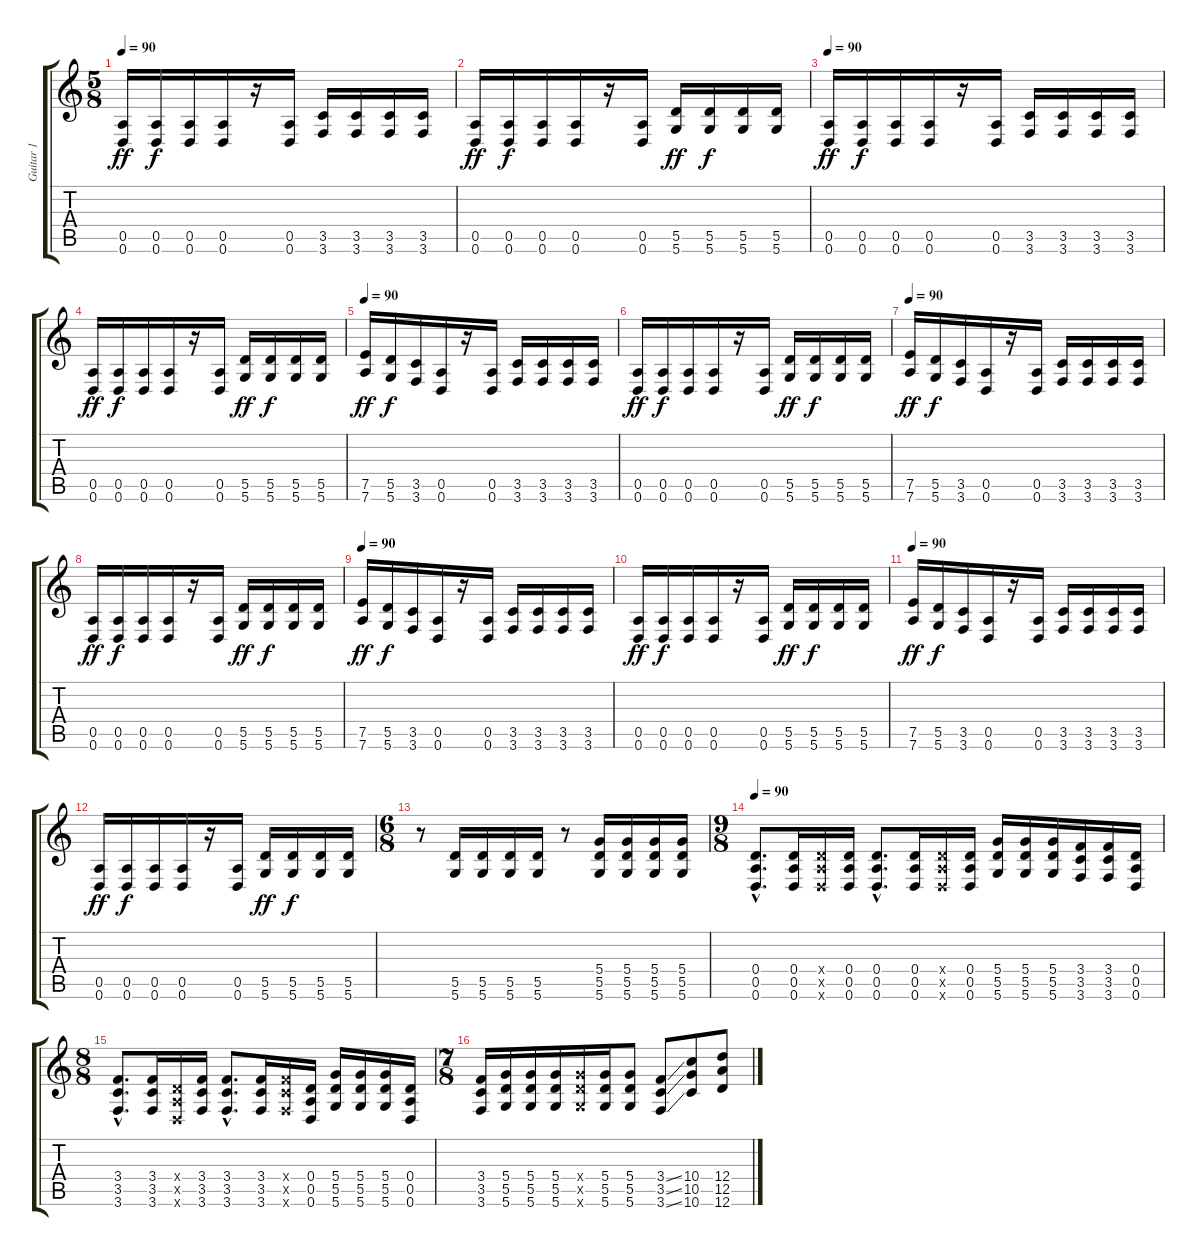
\track ("Guitar 1" "Guitar 1") {instrument distortionguitar}
\staff {score tabs}
\tuning (E4 B3 G3 D3 A2 D2) {hide}
\ts (5 8)
\tempo 90
\clef g2
\ks c
(0.5 0.6).16{dy ff volume 8 instrument overdrivenguitar} (0.5 0.6).16{dy f} (0.5 0.6).16 (0.5 0.6).16 r.16 (0.5 0.6).16 (3.5 3.6).16 (3.5 3.6).16 (3.5 3.6).16 (3.5 3.6).16 |
(0.5 0.6).16{dy ff} (0.5 0.6).16{dy f} (0.5 0.6).16 (0.5 0.6).16 r.16 (0.5 0.6).16 (5.5 5.6).16{dy ff} (5.5 5.6).16{dy f} (5.5 5.6).16 (5.5 5.6).16 |
\tempo 90
(0.5 0.6).16{dy ff volume 8 instrument overdrivenguitar} (0.5 0.6).16{dy f} (0.5 0.6).16 (0.5 0.6).16 r.16 (0.5 0.6).16 (3.5 3.6).16 (3.5 3.6).16 (3.5 3.6).16 (3.5 3.6).16 |
(0.5 0.6).16{dy ff} (0.5 0.6).16{dy f} (0.5 0.6).16 (0.5 0.6).16 r.16 (0.5 0.6).16 (5.5 5.6).16{dy ff} (5.5 5.6).16{dy f} (5.5 5.6).16 (5.5 5.6).16 |
\tempo 90
(7.5 7.6).16{dy ff volume 8 instrument overdrivenguitar} (5.5 5.6).16{dy f} (3.5 3.6).16 (0.5 0.6).16 r.16 (0.5 0.6).16 (3.5 3.6).16 (3.5 3.6).16 (3.5 3.6).16 (3.5 3.6).16 |
(0.5 0.6).16{dy ff} (0.5 0.6).16{dy f} (0.5 0.6).16 (0.5 0.6).16 r.16 (0.5 0.6).16 (5.5 5.6).16{dy ff} (5.5 5.6).16{dy f} (5.5 5.6).16 (5.5 5.6).16 |
\tempo 90
(7.5 7.6).16{dy ff volume 8 instrument overdrivenguitar} (5.5 5.6).16{dy f} (3.5 3.6).16 (0.5 0.6).16 r.16 (0.5 0.6).16 (3.5 3.6).16 (3.5 3.6).16 (3.5 3.6).16 (3.5 3.6).16 |
(0.5 0.6).16{dy ff} (0.5 0.6).16{dy f} (0.5 0.6).16 (0.5 0.6).16 r.16 (0.5 0.6).16 (5.5 5.6).16{dy ff} (5.5 5.6).16{dy f} (5.5 5.6).16 (5.5 5.6).16 |
\tempo 90
(7.5 7.6).16{dy ff volume 8 instrument overdrivenguitar} (5.5 5.6).16{dy f} (3.5 3.6).16 (0.5 0.6).16 r.16 (0.5 0.6).16 (3.5 3.6).16 (3.5 3.6).16 (3.5 3.6).16 (3.5 3.6).16 |
(0.5 0.6).16{dy ff} (0.5 0.6).16{dy f} (0.5 0.6).16 (0.5 0.6).16 r.16 (0.5 0.6).16 (5.5 5.6).16{dy ff} (5.5 5.6).16{dy f} (5.5 5.6).16 (5.5 5.6).16 |
\tempo 90
(7.5 7.6).16{dy ff volume 8 instrument overdrivenguitar} (5.5 5.6).16{dy f} (3.5 3.6).16 (0.5 0.6).16 r.16 (0.5 0.6).16 (3.5 3.6).16 (3.5 3.6).16 (3.5 3.6).16 (3.5 3.6).16 |
(0.5 0.6).16{dy ff} (0.5 0.6).16{dy f} (0.5 0.6).16 (0.5 0.6).16 r.16 (0.5 0.6).16 (5.5 5.6).16{dy ff} (5.5 5.6).16{dy f} (5.5 5.6).16 (5.5 5.6).16 |
\ts (6 8)
r.8 (5.5 5.6).16 (5.5 5.6).16 (5.5 5.6).16 (5.5 5.6).16 r.8 (5.4 5.5 5.6).16{volume 13 instrument distortionguitar} (5.4 5.5 5.6).16 (5.4 5.5 5.6).16 (5.4 5.5 5.6).16 |
\ts (9 8)
\tempo 90
(0.4{hac} 0.5{hac} 0.6{hac}).8{d volume 13 instrument distortionguitar} (0.4 0.5 0.6).16 (0.4{x} 0.5{x} 0.6{x}).16 (0.4 0.5 0.6).16 (0.4{hac} 0.5{hac} 0.6{hac}).8{d} (0.4 0.5 0.6).16 (0.4{x} 0.5{x} 0.6{x}).16 (0.4 0.5 0.6).16 (5.4 5.5 5.6).16 (5.4 5.5 5.6).16 (5.4 5.5 5.6).16 (3.4 3.5 3.6).16 (3.4 3.5 3.6).16 (0.4 0.5 0.6).16 |
\ts (8 8)
(3.4{hac} 3.5{hac} 3.6{hac}).8{d} (3.4 3.5 3.6).16 (0.4{x} 0.5{x} 0.6{x}).16 (3.4 3.5 3.6).16 (3.4{hac} 3.5{hac} 3.6{hac}).8{d} (3.4 3.5 3.6).16 (3.4{x} 3.5{x} 3.6{x}).16 (0.4 0.5 0.6).16 (5.4 5.5 5.6).16 (5.4 5.5 5.6).16 (5.4 5.5 5.6).16 (0.4 0.5 0.6).16 |
\ts (7 8)
(3.4 3.5 3.6).16 (5.4 5.5 5.6).16 (5.4 5.5 5.6).16 (5.4 5.5 5.6).16 (5.4{x} 5.5{x} 5.6{x}).16 (5.4 5.5 5.6).16 (5.4 5.5 5.6).8 (3.4{ss} 3.5{ss} 3.6{ss}).8 (10.4 10.5 10.6).8 (12.4 12.5 12.6).8
